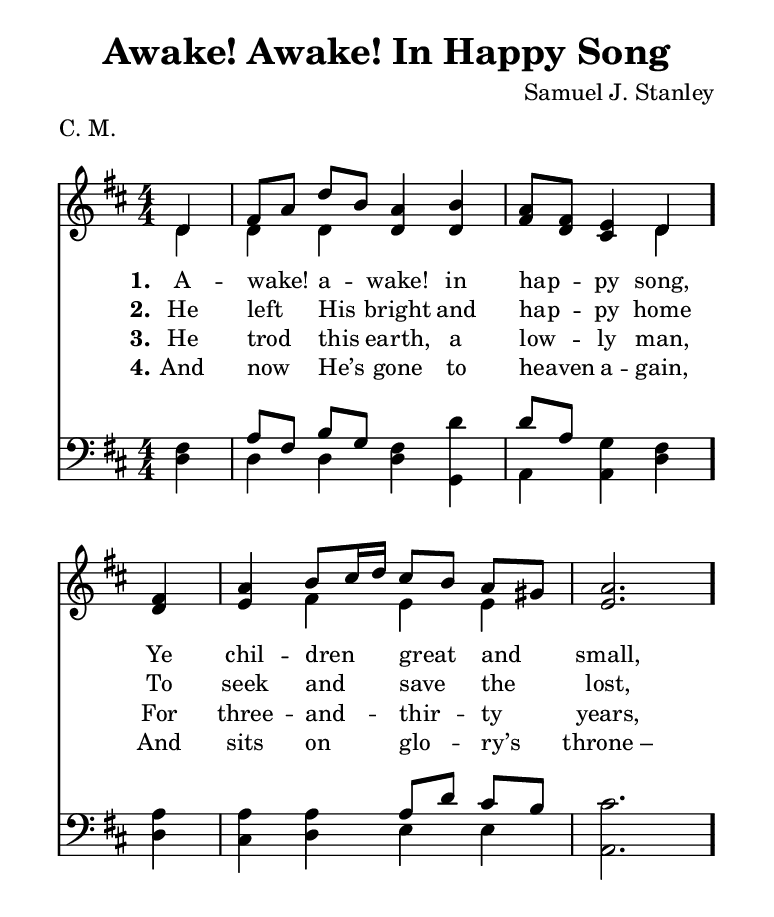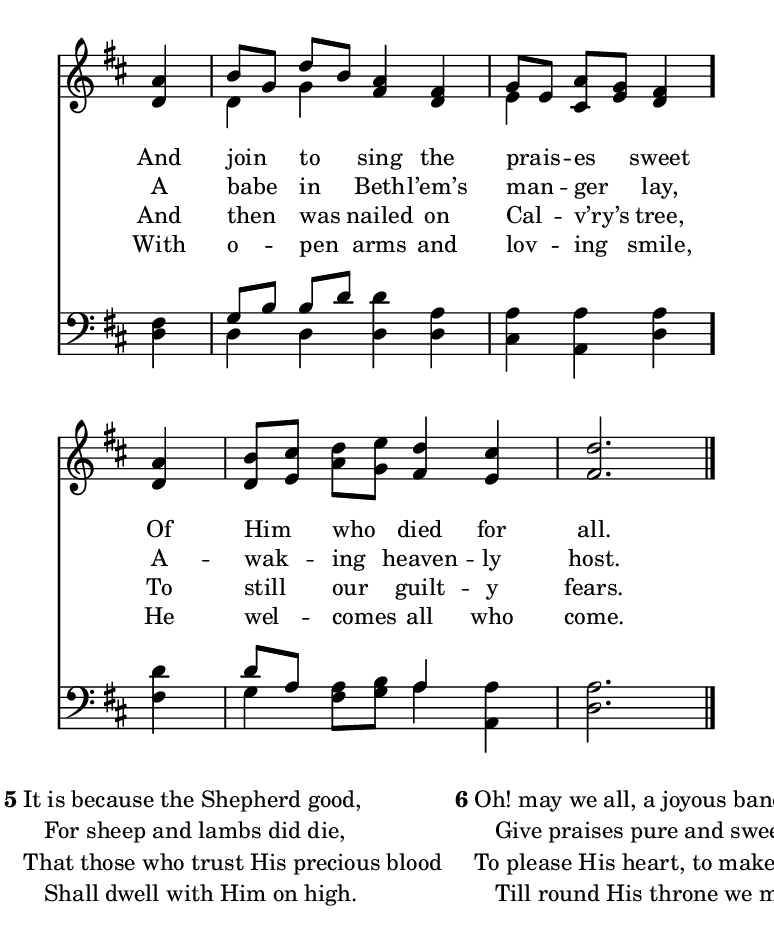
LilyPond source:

\include "common/global.ily"
\paper {
  \include "common/paper.ily"
  ragged-bottom = ##t
}

\header{
  %children
  hymnnumber = "296"
  title = "Awake! Awake! In Happy Song" % not found at hymnary.org
  tunename = "Warwick"
  meter = "C. M."
  poet = ""
  composer = "Samuel J. Stanley" % see https://hymnary.org/tune/warwick_stanley
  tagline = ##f
}

global = {
  \include "common/overrides.ily"
  \override Staff.TimeSignature.style = #'numbered
  \time 4/4
  \override Score.MetronomeMark.transparent = ##t % hide all fermata changes too
  \tempo 4=80
  \key d \major
  \partial 4
  \autoBeamOff
}

notesSoprano = {
\global
\relative c' {

  d4 | fis8[ a] d[ b] a4 b | a8[ fis] e4 d
  fis4 | a b8[ cis16 d] cis8[ b] a[ gis] | a2.
  a4 | b8[ g] d'[ b] a4 fis | g8[ e] a[ g] fis4
  a4 | b8[ cis] d[ e] d4 cis | d2.

  \bar "|."

}
}

notesAlto = {
\global
\relative e' {

  d4 | d d d d | fis8[ d] cis4 d
  d4 | e fis e e | e2.
  d4 | d g fis d | e cis8[ e] d4
  d4 | d8[ e] a[ g] fis4 e | fis2.

}
}

notesTenor = {
\global
\relative a {

  fis4 | a8[ fis] b[ g] fis4 d' | d8[ a] g4 fis
  a4 | a a a8[ d] cis[ b] | cis2.
  fis,4 | g8[ b] b[ d] d4 a | a a a
  d4 | d8[ a] a[ b] a4 a | a2.

}
}

notesBass = {
\global
\relative f {

  d4 | d d d g, | a a d
  d4 | cis d e e | a,2.
  d4 | d d d d | cis a d
  fis4 | g fis8[ g] a4 a, | d2.

}
}

wordsA = \lyricmode {
\set stanza = "1."

A -- wake! a -- wake! in hap -- py song, \bar "."
Ye chil -- dren great and small, \bar "."
And join to sing the prais -- es sweet \bar "."
Of Him who died for all. \bar "."

}

wordsB = \lyricmode {
\set stanza = "2."

He left His bright and hap -- py home
To seek and save the lost,
A babe in Beth -- l’em’s man -- ger lay,
A -- wak -- ing heaven -- ly host.

}

wordsC = \lyricmode {
\set stanza = "3."

He trod this earth, a low -- ly man,
For three -- and -- thir -- ty years,
And then was nailed on Cal -- v’ry’s tree,
To still our guilt -- y fears.

}

wordsD = \lyricmode {
\set stanza = "4."

And now He’s gone to heaven a -- gain,
And sits on glo -- ry’s throne_–
With o -- pen arms and lov -- ing smile,
He wel -- comes all who come.

}

wordsE = \markuplist {

\line { It is because the Shepherd good, }
\line { { \hspace #2 } For sheep and lambs did die, }
\line { That those who trust His precious blood }
\line { { \hspace #2 } Shall dwell with Him on high. }

}

wordsF = \markuplist {

\line { Oh! may we all, a joyous band, }
\line { { \hspace #2 } Give praises pure and sweet, }
\line { To please His heart, to make Him glad, }
\line { { \hspace #2 } Till round His throne we meet. }

}

\score {
  \context ChoirStaff <<
    \context Staff = upper <<
      \set Staff.autoBeaming = ##f
      \set ChoirStaff.systemStartDelimiter = #'SystemStartBar
      \set ChoirStaff.printPartCombineTexts = ##f
      \partcombine #'(2 . 11) \notesSoprano \notesAlto
      \context NullVoice = sopranos { \voiceOne << \notesSoprano >> }
      \context Lyrics = one   \lyricsto sopranos \wordsA
      \context Lyrics = two   \lyricsto sopranos \wordsB
      \context Lyrics = three \lyricsto sopranos \wordsC
      \context Lyrics = four  \lyricsto sopranos \wordsD
    >>
    \context Staff = men <<
      \set Staff.autoBeaming = ##f
      \clef bass
      \set ChoirStaff.printPartCombineTexts = ##f
      \partcombine #'(2 . 11) \notesTenor \notesBass
    >>
  >>
  \layout {
    \include "common/layout.ily"
  }
  #(cond ((ly:get-option 'eog-midi-permitted) #{ \midi{
    \include "common/midi.ily"
  } #}))
}

\markup { \vcenter \column {
  \vspace #1
  \fill-line {
    \null
    \line{ \bold 5 \column { \wordsE } }
    \null
    \line{ \bold 6 \column { \wordsF } }
    \null
  }
} }

\version "2.19.49"  % necessary for upgrading to future LilyPond versions.

% vi:set et ts=2 sw=2 ai nocindent syntax=lilypond:
